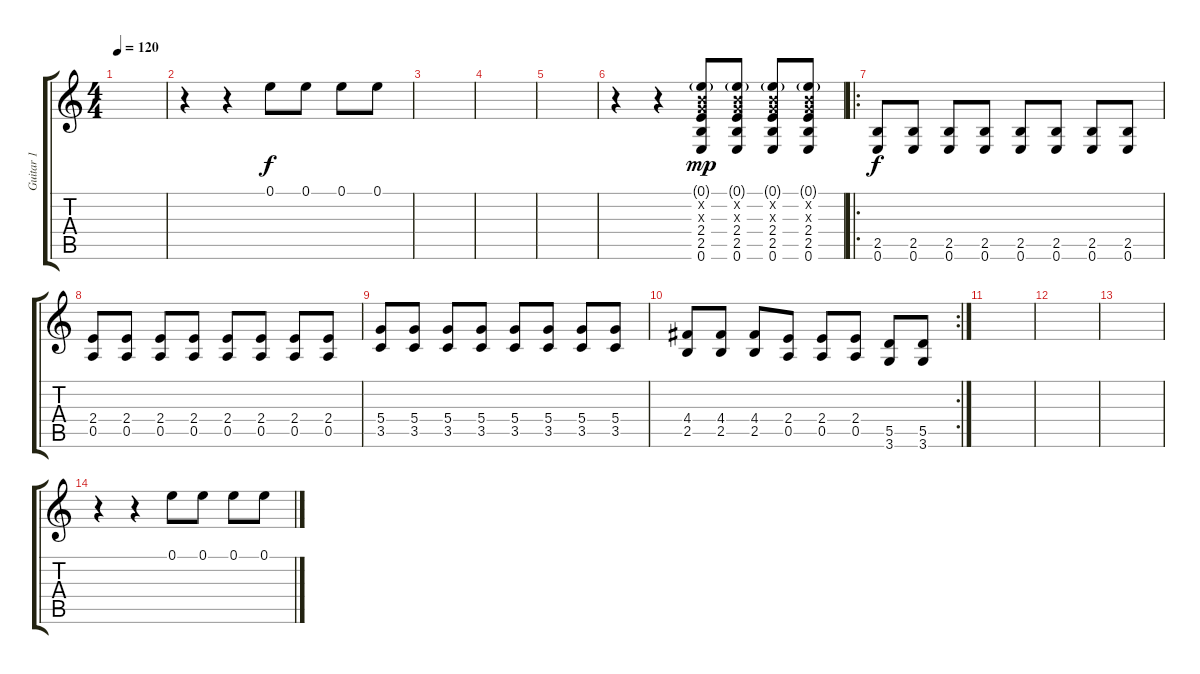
\track ("Guitar 1" "Guitar 1") {instrument distortionguitar}
\staff {score tabs}
\tuning (E4 B3 G3 D3 A2 E2) {hide}
\ts (4 4)
\tempo 120
\clef g2
\ks c
|
r.4 r.4 0.1.8 0.1.8 0.1.8 0.1.8 |
|
|
|
r.4 r.4 (0.1{g} 0.2{x} 0.3{x} 2.4 2.5 0.6).8{dy mp} (0.1{g} 0.2{x} 0.3{x} 2.4 2.5 0.6).8 (0.1{g} 0.2{x} 0.3{x} 2.4 2.5 0.6).8 (0.1{g} 0.2{x} 0.3{x} 2.4 2.5 0.6).8 |
\ro
(2.5 0.6).8{dy f} (2.5 0.6).8 (2.5 0.6).8 (2.5 0.6).8 (2.5 0.6).8 (2.5 0.6).8 (2.5 0.6).8 (2.5 0.6).8 |
(2.4 0.5).8 (2.4 0.5).8 (2.4 0.5).8 (2.4 0.5).8 (2.4 0.5).8 (2.4 0.5).8 (2.4 0.5).8 (2.4 0.5).8 |
(5.4 3.5).8 (5.4 3.5).8 (5.4 3.5).8 (5.4 3.5).8 (5.4 3.5).8 (5.4 3.5).8 (5.4 3.5).8 (5.4 3.5).8 |
\rc 2
(4.4 2.5).8 (4.4 2.5).8 (4.4 2.5).8 (2.4 0.5).8 (2.4 0.5).8 (2.4 0.5).8 (5.5 3.6).8 (5.5 3.6).8 |
|
|
|
r.4 r.4 0.1.8 0.1.8 0.1.8 0.1.8
